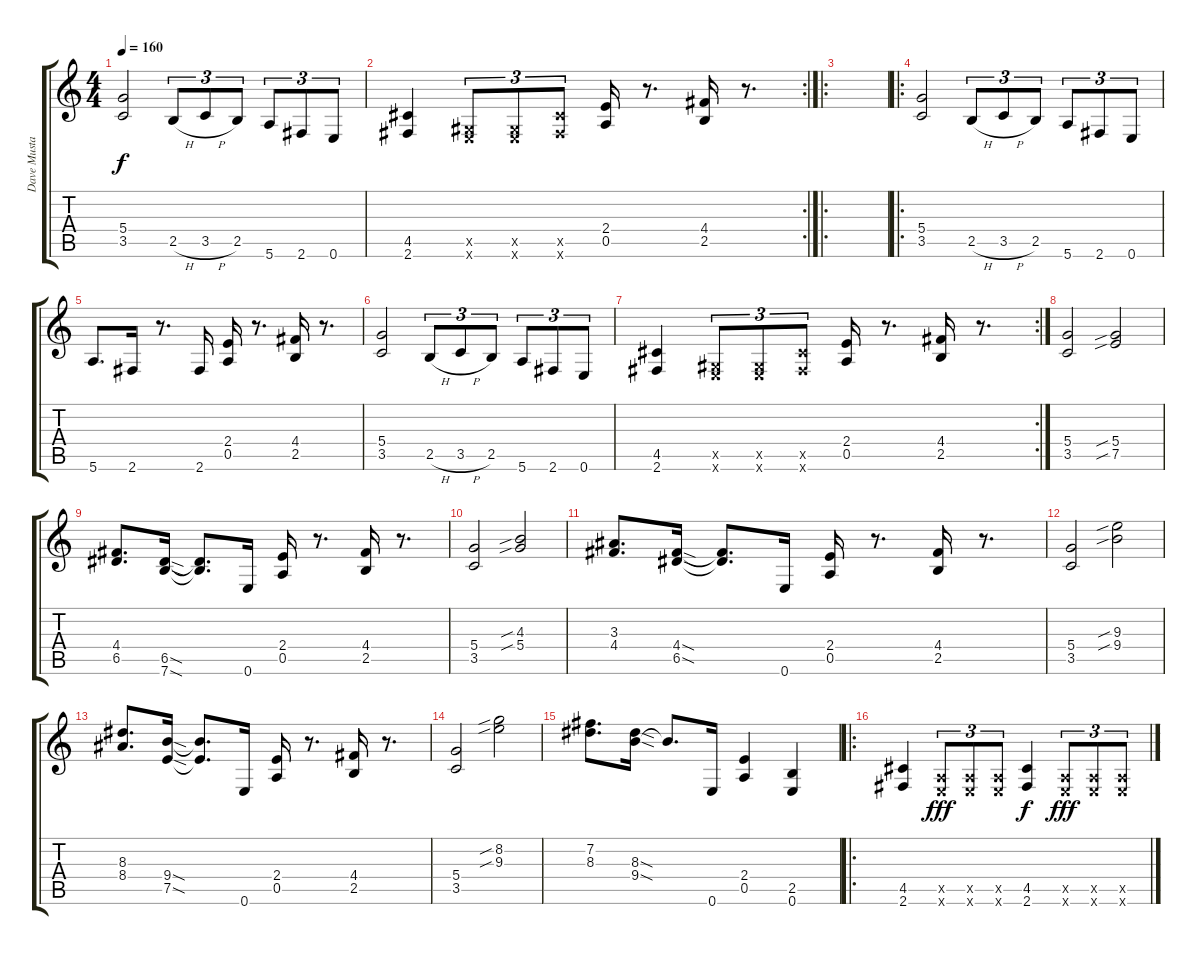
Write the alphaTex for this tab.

\track ("Dave Mustaine" "Dave Musta") {instrument distortionguitar}
\staff {score tabs}
\tuning (E4 B3 G3 D3 A2 E2) {hide}
\ts (4 4)
\tempo 160
\clef g2
\ks c
(5.4 3.5).2{dy f} 2.5{h}.8{tu (3 2)} 3.5{h}.8{tu (3 2)} 2.5.8{tu (3 2)} 5.6.8{tu (3 2)} 2.6.8{tu (3 2)} 0.6.8{tu (3 2)} |
\rc 2
(4.5 2.6).4 (-1.5{x} 0.6{x}).8{tu (3 2)} (-1.5{x} 0.6{x}).8{tu (3 2)} (4.5{x} 2.6{x}).8{tu (3 2)} (2.4 0.5).16 r.8{d} (4.4 2.5).16 r.8{d} |
\ro
|
\ro
(5.4 3.5).2 2.5{h}.8{tu (3 2)} 3.5{h}.8{tu (3 2)} 2.5.8{tu (3 2)} 5.6.8{tu (3 2)} 2.6.8{tu (3 2)} 0.6.8{tu (3 2)} |
5.6.8{d} 2.6.16 r.8{d} 2.6.16 (2.4 0.5).16 r.8{d} (4.4 2.5).16 r.8{d} |
(5.4 3.5).2 2.5{h}.8{tu (3 2)} 3.5{h}.8{tu (3 2)} 2.5.8{tu (3 2)} 5.6.8{tu (3 2)} 2.6.8{tu (3 2)} 0.6.8{tu (3 2)} |
\rc 2
(4.5 2.6).4 (-1.5{x} 0.6{x}).8{tu (3 2)} (-1.5{x} 0.6{x}).8{tu (3 2)} (4.5{x} 2.6{x}).8{tu (3 2)} (2.4 0.5).16 r.8{d} (4.4 2.5).16 r.8{d} |
(5.4 3.5).2 (5.4{sib} 7.5{sib}).2 |
(4.4 6.5).8{d} (6.5{sod} 7.6{sod}).16 (6.5{t} 7.6{t}).8{d} 0.6.16 (2.4 0.5).16 r.8{d} (4.4 2.5).16 r.8{d} |
(5.4 3.5).2 (4.3{sib} 5.4{sib}).2 |
(3.3 4.4).8{d} (4.4{sod} 6.5{sod}).16 (4.4{t} 6.5{t}).8{d} 0.6.16 (2.4 0.5).16 r.8{d} (4.4 2.5).16 r.8{d} |
(5.4 3.5).2 (9.3{sib} 9.4{sib}).2 |
(8.3 8.4).8{d} (9.4{sod} 7.5{sod}).16 (9.4{t} 7.5{t}).8{d} 0.6.16 (2.4 0.5).16 r.8{d} (4.4 2.5).16 r.8{d} |
(5.4 3.5).2 (8.2{sib} 9.3{sib}).2 |
(7.2 8.3).8{d} (8.3{sod} 9.4{sod}).16 9.4{t}.8{d} 0.6.16 (2.4 0.5).4 (2.5 0.6).4 |
\ro
(4.5 2.6).4 (0.5{x} 0.6{x}).8{tu (3 2) dy fff} (0.5{x} 0.6{x}).8{tu (3 2)} (0.5{x} 0.6{x}).8{tu (3 2)} (4.5 2.6).4{dy f} (0.5{x} 0.6{x}).8{tu (3 2) dy fff} (0.5{x} 0.6{x}).8{tu (3 2)} (0.5{x} 0.6{x}).8{tu (3 2)}
